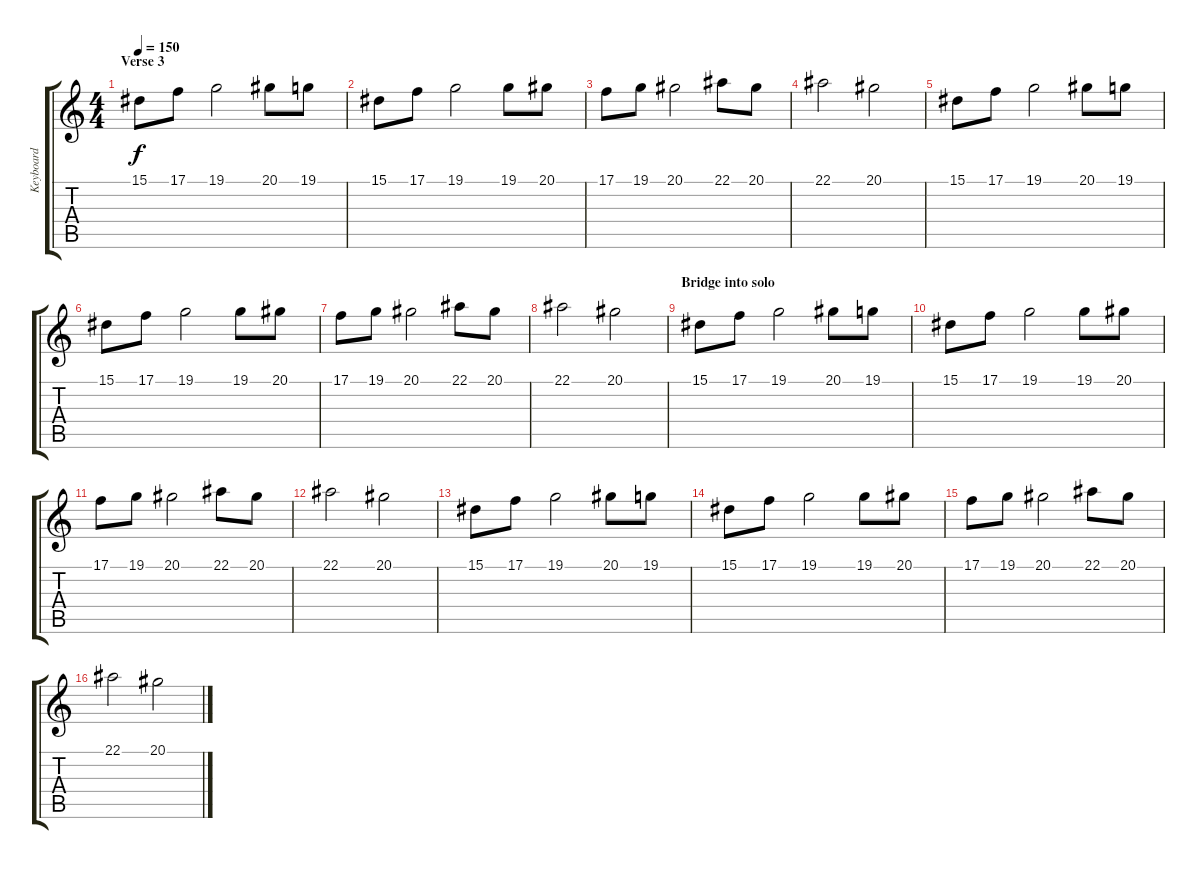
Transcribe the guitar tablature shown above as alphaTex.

\track ("Keyboard" "Keyboard") {instrument tremolostrings}
\staff {score tabs}
\tuning (C4 G3 Eb3 Bb2 F2 C2) {hide}
\ts (4 4)
\section ("" "Verse 3")
\tempo 150
\clef g2
\ks c
15.1.8{dy f} 17.1.8 19.1.2 20.1.8 19.1.8 |
15.1.8 17.1.8 19.1.2 19.1.8 20.1.8 |
17.1.8 19.1.8 20.1.2 22.1.8 20.1.8 |
22.1.2 20.1.2 |
15.1.8 17.1.8 19.1.2 20.1.8 19.1.8 |
15.1.8 17.1.8 19.1.2 19.1.8 20.1.8 |
17.1.8 19.1.8 20.1.2 22.1.8 20.1.8 |
22.1.2 20.1.2 |
\section ("" "Bridge into solo")
15.1.8 17.1.8 19.1.2 20.1.8 19.1.8 |
15.1.8 17.1.8 19.1.2 19.1.8 20.1.8 |
17.1.8 19.1.8 20.1.2 22.1.8 20.1.8 |
22.1.2 20.1.2 |
15.1.8 17.1.8 19.1.2 20.1.8 19.1.8 |
15.1.8 17.1.8 19.1.2 19.1.8 20.1.8 |
17.1.8 19.1.8 20.1.2 22.1.8 20.1.8 |
22.1.2 20.1.2
